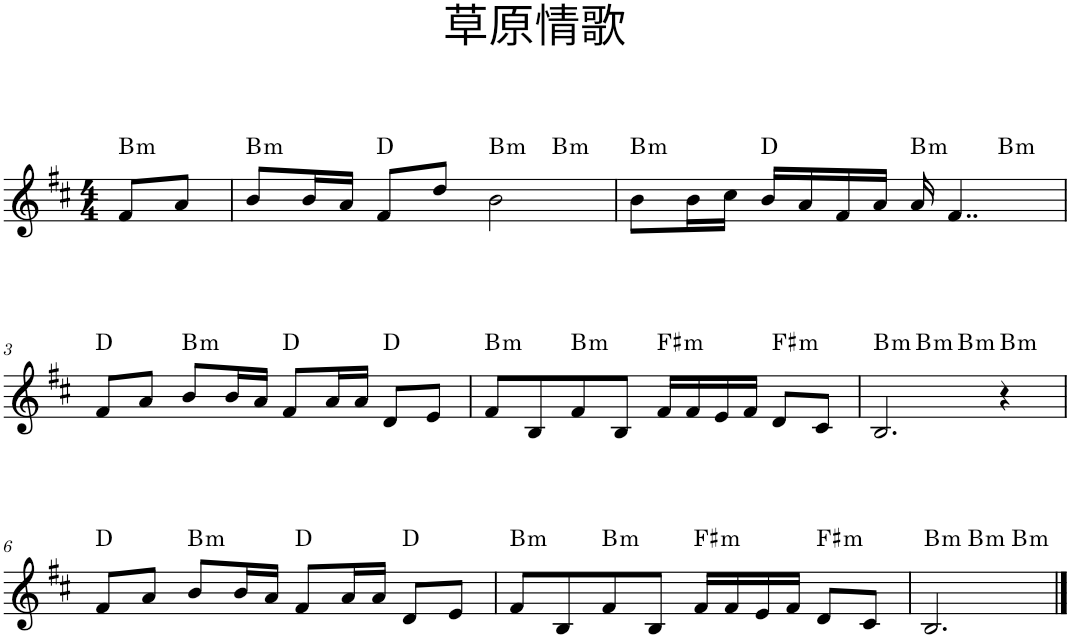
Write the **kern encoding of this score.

**kern	**harte
*part1	*part1
*staff1	*
*I"Piano	*
*I'Pno.	*
*clefG2	*
*k[f#c#]	*
*M4/4	*
=	=
!	!LO:H:kt=m
8f#/L	B:min
8a/J	.
=1	=1
!	!LO:H:kt=m
*^	*
8b/L	2.ryy	B:min
16b/L	.	.
16a/JJ	.	.
8f#/L	.	D:maj
8dd/J	.	.
!	!	!LO:H:kt=m
2b\	.	B:min
!	!	!LO:H:kt=m
.	4ryy	B:min
=2	=2	=2
!	!	!LO:H:kt=m
8b\L	2.ryy	B:min
16b\L	.	.
16cc#\JJ	.	.
16b/LL	.	D:maj
16a/	.	.
16f#/	.	.
16a/JJ	.	.
!	!	!LO:H:kt=m
16a/	.	B:min
4..f#/	.	.
!	!	!LO:H:kt=m
.	4ryy	B:min
*v	*v	*
!!LO:LB:g=z
=3	=3
8f#/L	D:maj
8a/J	.
!	!LO:H:kt=m
8b/L	B:min
16b/L	.
16a/JJ	.
8f#/L	D:maj
16a/L	.
16a/JJ	.
8d/L	D:maj
8e/J	.
=4	=4
!	!LO:H:kt=m
8f#/L	B:min
8B/	.
!	!LO:H:kt=m
8f#/	B:min
8B/J	.
!	!LO:H:kt=m
16f#/LL	F#:min
16f#/	.
16e/	.
16f#/JJ	.
!	!LO:H:kt=m
8d/L	F#:min
8c#/J	.
=5	=5
!	!LO:H:kt=m
*^	*
*	*^	*
2.B/	4ryy	2ryy	B:min
!	!	!	!LO:H:kt=m
.	2.ryy	.	B:min
!	!	!	!LO:H:kt=m
.	.	2ryy	B:min
!	!	!	!LO:H:kt=m
4r	.	.	B:min
*v	*v	*v	*
!!LO:LB:g=z
=6	=6
8f#/L	D:maj
8a/J	.
!	!LO:H:kt=m
8b/L	B:min
16b/L	.
16a/JJ	.
8f#/L	D:maj
16a/L	.
16a/JJ	.
8d/L	D:maj
8e/J	.
=7	=7
!	!LO:H:kt=m
8f#/L	B:min
8B/	.
!	!LO:H:kt=m
8f#/	B:min
8B/J	.
!	!LO:H:kt=m
16f#/LL	F#:min
16f#/	.
16e/	.
16f#/JJ	.
!	!LO:H:kt=m
8d/L	F#:min
8c#/J	.
=8	=8
!	!LO:H:kt=m
*^	*
*	*^	*
2.B/	4ryy	2ryy	B:min
!	!	!	!LO:H:kt=m
.	2ryy	.	B:min
!	!	!	!LO:H:kt=m
.	.	4ryy	B:min
*v	*v	*v	*
==	==
*-	*-
